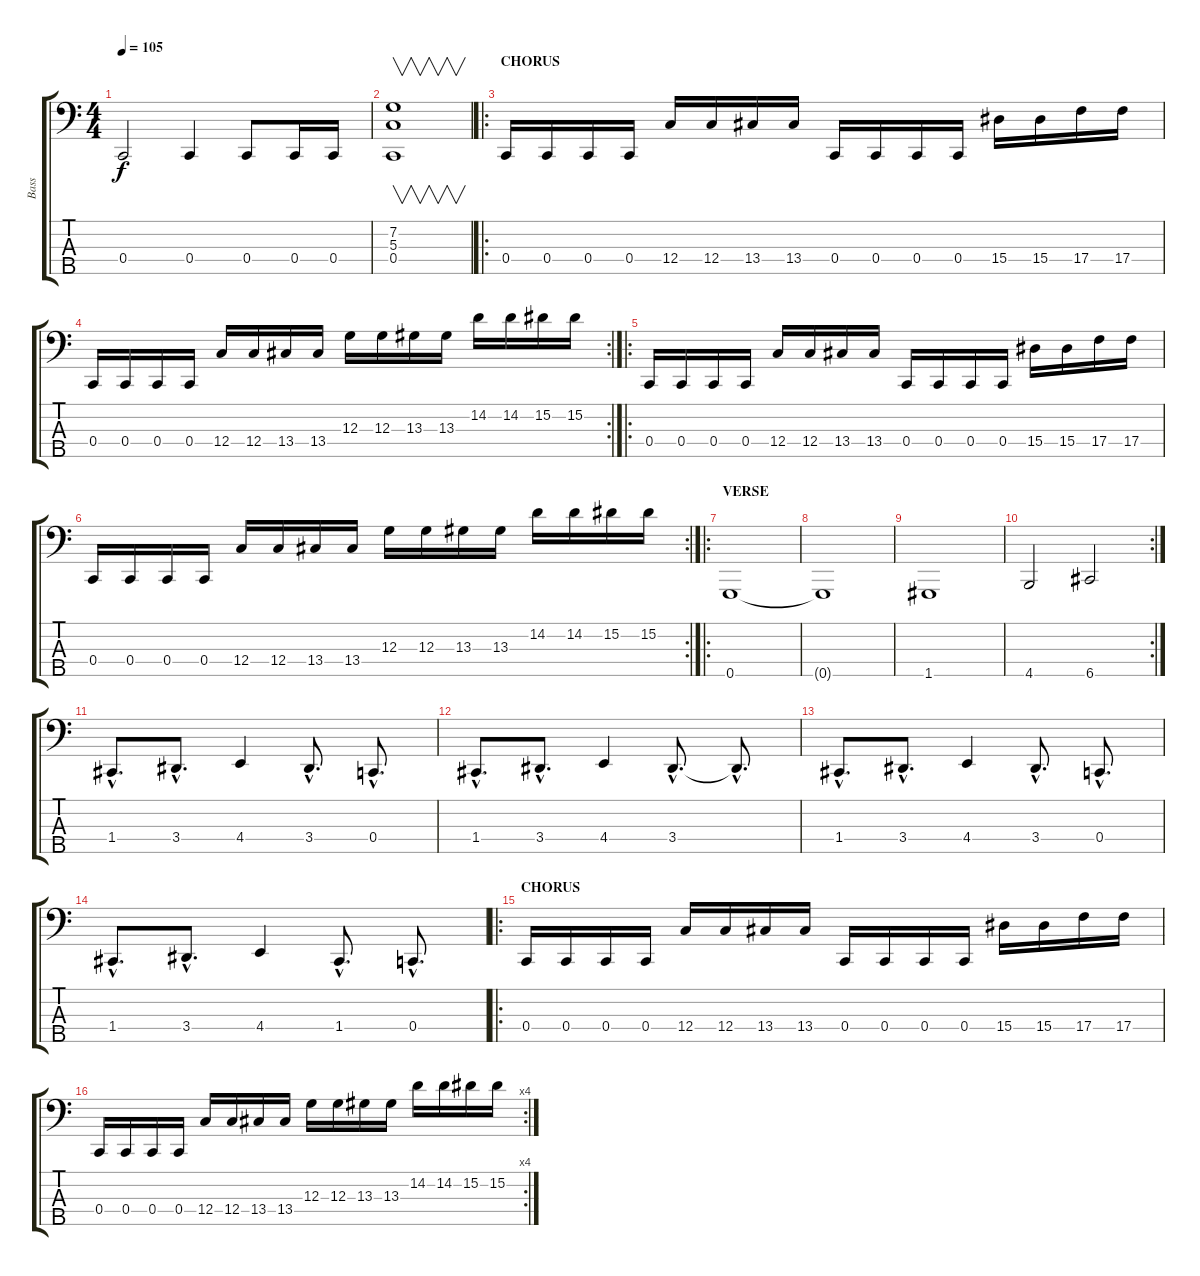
\track ("Bass" "Bass") {instrument electricbasspick}
\staff {score tabs}
\tuning (F2 C2 G1 C1 G0) {hide}
\ts (4 4)
\tempo 105
\clef f4
\ks c
0.4.2{dy f} 0.4.4 0.4.8 0.4.16 0.4.16 |
(7.2 5.3 0.4).1{v} |
\ro
\section ("" "CHORUS")
0.4.16 0.4.16 0.4.16 0.4.16 12.4.16 12.4.16 13.4.16 13.4.16 0.4.16 0.4.16 0.4.16 0.4.16 15.4.16 15.4.16 17.4.16 17.4.16 |
\rc 2
0.4.16 0.4.16 0.4.16 0.4.16 12.4.16 12.4.16 13.4.16 13.4.16 12.3.16 12.3.16 13.3.16 13.3.16 14.2.16 14.2.16 15.2.16 15.2.16 |
\ro
0.4.16 0.4.16 0.4.16 0.4.16 12.4.16 12.4.16 13.4.16 13.4.16 0.4.16 0.4.16 0.4.16 0.4.16 15.4.16 15.4.16 17.4.16 17.4.16 |
\rc 2
0.4.16 0.4.16 0.4.16 0.4.16 12.4.16 12.4.16 13.4.16 13.4.16 12.3.16 12.3.16 13.3.16 13.3.16 14.2.16 14.2.16 15.2.16 15.2.16 |
\ro
\section ("" "VERSE")
0.5.1{instrument slapbass1} |
0.5{t}.1 |
1.5.1 |
\rc 2
4.5.2 6.5.2 |
1.4{hac}.8{d instrument electricbasspick} 3.4{hac}.8{d} 4.4.4 3.4{hac}.8{d} 0.4{hac}.8{d} |
1.4{hac}.8{d instrument electricbasspick} 3.4{hac}.8{d} 4.4.4 3.4{hac}.8{d} 3.4{hac t}.8{d} |
1.4{hac}.8{d instrument electricbasspick} 3.4{hac}.8{d} 4.4.4 3.4{hac}.8{d} 0.4{hac}.8{d} |
1.4{hac}.8{d} 3.4{hac}.8{d} 4.4.4 1.4{hac}.8{d} 0.4{hac}.8{d} |
\ro
\section ("" "CHORUS")
0.4.16 0.4.16 0.4.16 0.4.16 12.4.16 12.4.16 13.4.16 13.4.16 0.4.16 0.4.16 0.4.16 0.4.16 15.4.16 15.4.16 17.4.16 17.4.16 |
\rc 4
0.4.16 0.4.16 0.4.16 0.4.16 12.4.16 12.4.16 13.4.16 13.4.16 12.3.16 12.3.16 13.3.16 13.3.16 14.2.16 14.2.16 15.2.16 15.2.16
